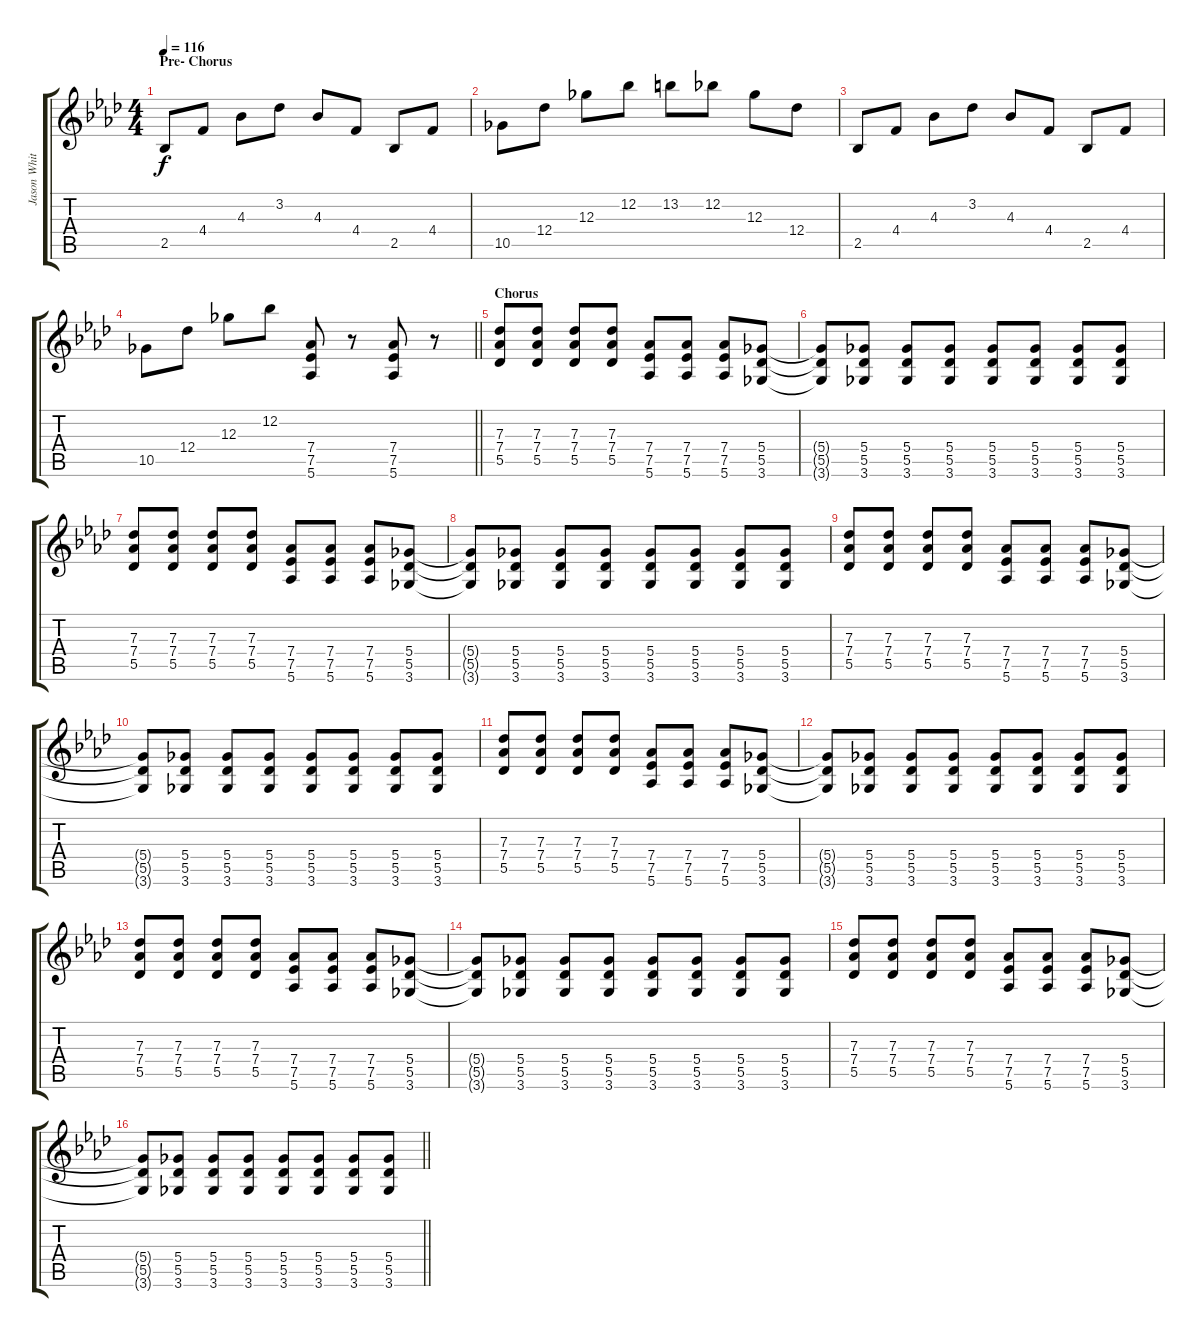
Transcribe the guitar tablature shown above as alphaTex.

\track ("Jason White (Lead Guitar)" "Jason Whit") {instrument distortionguitar}
\staff {score tabs}
\tuning (Eb4 Bb3 Gb3 Db3 Ab2 Eb2) {hide}
\ts (4 4)
\section ("" "Pre- Chorus")
\tempo 116
\clef g2
\ks ab
2.5.8{dy f} 4.4.8 4.3.8 3.2.8 4.3.8 4.4.8 2.5.8 4.4.8 |
10.5.8 12.4.8 12.3.8 12.2.8 13.2.8 12.2.8 12.3.8 12.4.8 |
2.5.8 4.4.8 4.3.8 3.2.8 4.3.8 4.4.8 2.5.8 4.4.8 |
\barLineRight lightlight
10.5.8 12.4.8 12.3.8 12.2.8 (7.4 7.5 5.6).8 r.8 (7.4 7.5 5.6).8 r.8 |
\section ("" "Chorus")
(7.3 7.4 5.5).8 (7.3 7.4 5.5).8 (7.3 7.4 5.5).8 (7.3 7.4 5.5).8 (7.4 7.5 5.6).8 (7.4 7.5 5.6).8 (7.4 7.5 5.6).8 (5.4 5.5 3.6).8 |
(5.4{t} 5.5{t} 3.6{t}).8 (5.4 5.5 3.6).8 (5.4 5.5 3.6).8 (5.4 5.5 3.6).8 (5.4 5.5 3.6).8 (5.4 5.5 3.6).8 (5.4 5.5 3.6).8 (5.4 5.5 3.6).8 |
(7.3 7.4 5.5).8 (7.3 7.4 5.5).8 (7.3 7.4 5.5).8 (7.3 7.4 5.5).8 (7.4 7.5 5.6).8 (7.4 7.5 5.6).8 (7.4 7.5 5.6).8 (5.4 5.5 3.6).8 |
(5.4{t} 5.5{t} 3.6{t}).8 (5.4 5.5 3.6).8 (5.4 5.5 3.6).8 (5.4 5.5 3.6).8 (5.4 5.5 3.6).8 (5.4 5.5 3.6).8 (5.4 5.5 3.6).8 (5.4 5.5 3.6).8 |
(7.3 7.4 5.5).8 (7.3 7.4 5.5).8 (7.3 7.4 5.5).8 (7.3 7.4 5.5).8 (7.4 7.5 5.6).8 (7.4 7.5 5.6).8 (7.4 7.5 5.6).8 (5.4 5.5 3.6).8 |
(5.4{t} 5.5{t} 3.6{t}).8 (5.4 5.5 3.6).8 (5.4 5.5 3.6).8 (5.4 5.5 3.6).8 (5.4 5.5 3.6).8 (5.4 5.5 3.6).8 (5.4 5.5 3.6).8 (5.4 5.5 3.6).8 |
(7.3 7.4 5.5).8 (7.3 7.4 5.5).8 (7.3 7.4 5.5).8 (7.3 7.4 5.5).8 (7.4 7.5 5.6).8 (7.4 7.5 5.6).8 (7.4 7.5 5.6).8 (5.4 5.5 3.6).8 |
(5.4{t} 5.5{t} 3.6{t}).8 (5.4 5.5 3.6).8 (5.4 5.5 3.6).8 (5.4 5.5 3.6).8 (5.4 5.5 3.6).8 (5.4 5.5 3.6).8 (5.4 5.5 3.6).8 (5.4 5.5 3.6).8 |
(7.3 7.4 5.5).8 (7.3 7.4 5.5).8 (7.3 7.4 5.5).8 (7.3 7.4 5.5).8 (7.4 7.5 5.6).8 (7.4 7.5 5.6).8 (7.4 7.5 5.6).8 (5.4 5.5 3.6).8 |
(5.4{t} 5.5{t} 3.6{t}).8 (5.4 5.5 3.6).8 (5.4 5.5 3.6).8 (5.4 5.5 3.6).8 (5.4 5.5 3.6).8 (5.4 5.5 3.6).8 (5.4 5.5 3.6).8 (5.4 5.5 3.6).8 |
(7.3 7.4 5.5).8 (7.3 7.4 5.5).8 (7.3 7.4 5.5).8 (7.3 7.4 5.5).8 (7.4 7.5 5.6).8 (7.4 7.5 5.6).8 (7.4 7.5 5.6).8 (5.4 5.5 3.6).8 |
\barLineRight lightlight
(5.4{t} 5.5{t} 3.6{t}).8 (5.4 5.5 3.6).8 (5.4 5.5 3.6).8 (5.4 5.5 3.6).8 (5.4 5.5 3.6).8 (5.4 5.5 3.6).8 (5.4 5.5 3.6).8 (5.4 5.5 3.6).8
